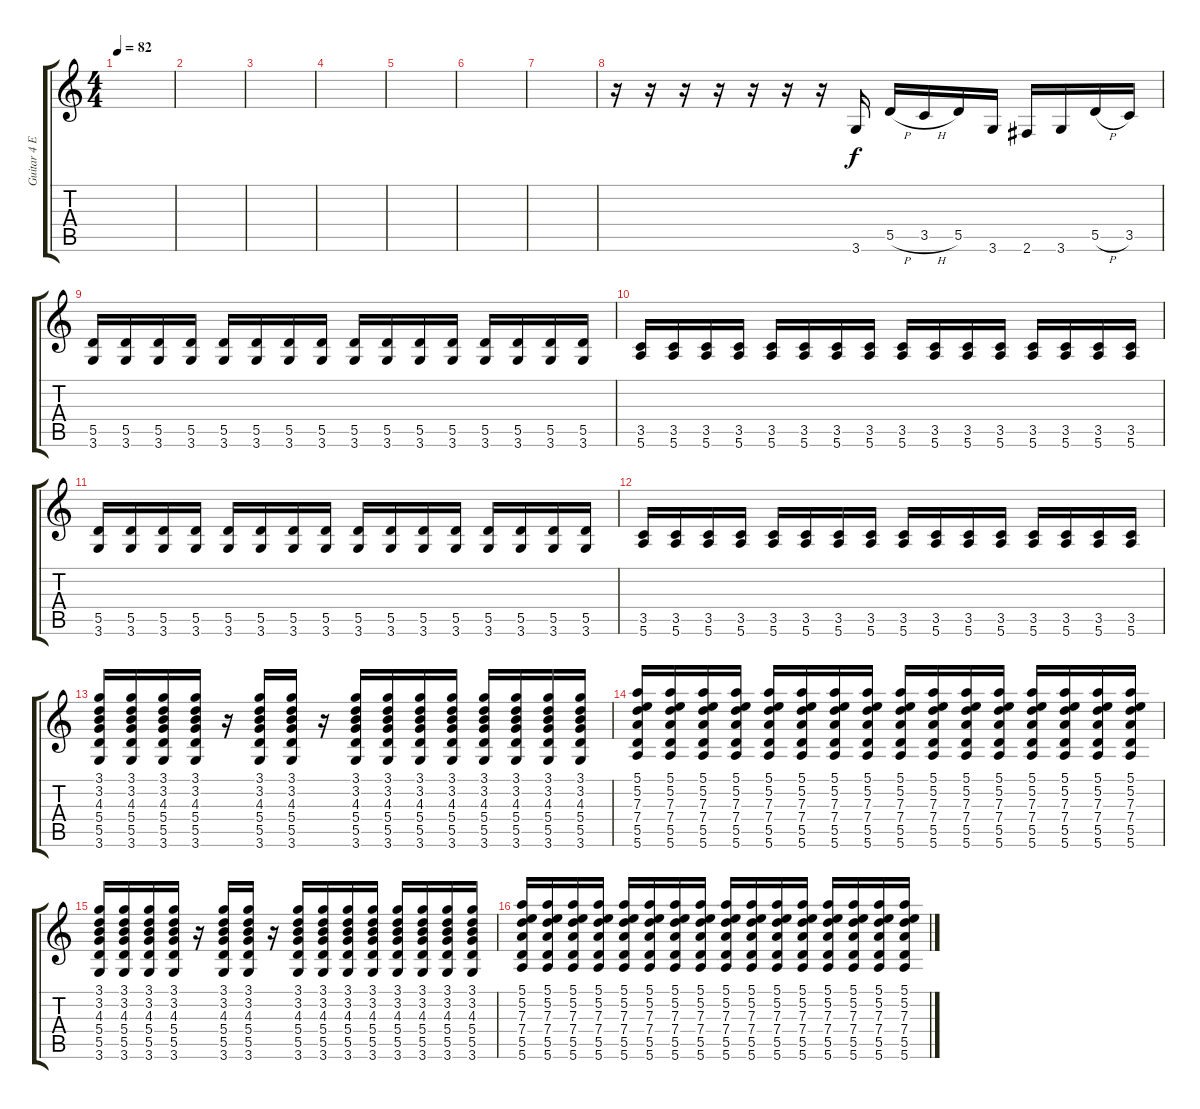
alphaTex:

\track ("Guitar 4 Electric" "Guitar 4 E") {instrument distortionguitar}
\staff {score tabs}
\tuning (E4 B3 G3 D3 A2 E2) {hide}
\ts (4 4)
\tempo 82
\clef g2
\ks c
|
|
|
|
|
|
|
r.16 r.16 r.16 r.16 r.16 r.16 r.16 3.6.16 5.5{h}.16 3.5{h}.16 5.5.16 3.6.16 2.6.16 3.6.16 5.5{h}.16 3.5.16 |
(5.5 3.6).16 (5.5 3.6).16 (5.5 3.6).16 (5.5 3.6).16 (5.5 3.6).16 (5.5 3.6).16 (5.5 3.6).16 (5.5 3.6).16 (5.5 3.6).16 (5.5 3.6).16 (5.5 3.6).16 (5.5 3.6).16 (5.5 3.6).16 (5.5 3.6).16 (5.5 3.6).16 (5.5 3.6).16 |
(3.5 5.6).16 (3.5 5.6).16 (3.5 5.6).16 (3.5 5.6).16 (3.5 5.6).16 (3.5 5.6).16 (3.5 5.6).16 (3.5 5.6).16 (3.5 5.6).16 (3.5 5.6).16 (3.5 5.6).16 (3.5 5.6).16 (3.5 5.6).16 (3.5 5.6).16 (3.5 5.6).16 (3.5 5.6).16 |
(5.5 3.6).16 (5.5 3.6).16 (5.5 3.6).16 (5.5 3.6).16 (5.5 3.6).16 (5.5 3.6).16 (5.5 3.6).16 (5.5 3.6).16 (5.5 3.6).16 (5.5 3.6).16 (5.5 3.6).16 (5.5 3.6).16 (5.5 3.6).16 (5.5 3.6).16 (5.5 3.6).16 (5.5 3.6).16 |
(3.5 5.6).16 (3.5 5.6).16 (3.5 5.6).16 (3.5 5.6).16 (3.5 5.6).16 (3.5 5.6).16 (3.5 5.6).16 (3.5 5.6).16 (3.5 5.6).16 (3.5 5.6).16 (3.5 5.6).16 (3.5 5.6).16 (3.5 5.6).16 (3.5 5.6).16 (3.5 5.6).16 (3.5 5.6).16 |
(3.1 3.2 4.3 5.4 5.5 3.6).16{volume 7} (3.1 3.2 4.3 5.4 5.5 3.6).16 (3.1 3.2 4.3 5.4 5.5 3.6).16 (3.1 3.2 4.3 5.4 5.5 3.6).16 r.16 (3.1 3.2 4.3 5.4 5.5 3.6).16 (3.1 3.2 4.3 5.4 5.5 3.6).16 r.16 (3.1 3.2 4.3 5.4 5.5 3.6).16 (3.1 3.2 4.3 5.4 5.5 3.6).16 (3.1 3.2 4.3 5.4 5.5 3.6).16 (3.1 3.2 4.3 5.4 5.5 3.6).16 (3.1 3.2 4.3 5.4 5.5 3.6).16 (3.1 3.2 4.3 5.4 5.5 3.6).16 (3.1 3.2 4.3 5.4 5.5 3.6).16 (3.1 3.2 4.3 5.4 5.5 3.6).16 |
(5.1 5.2 7.3 7.4 5.5 5.6).16 (5.1 5.2 7.3 7.4 5.5 5.6).16 (5.1 5.2 7.3 7.4 5.5 5.6).16 (5.1 5.2 7.3 7.4 5.5 5.6).16 (5.1 5.2 7.3 7.4 5.5 5.6).16 (5.1 5.2 7.3 7.4 5.5 5.6).16 (5.1 5.2 7.3 7.4 5.5 5.6).16 (5.1 5.2 7.3 7.4 5.5 5.6).16 (5.1 5.2 7.3 7.4 5.5 5.6).16 (5.1 5.2 7.3 7.4 5.5 5.6).16 (5.1 5.2 7.3 7.4 5.5 5.6).16 (5.1 5.2 7.3 7.4 5.5 5.6).16 (5.1 5.2 7.3 7.4 5.5 5.6).16 (5.1 5.2 7.3 7.4 5.5 5.6).16 (5.1 5.2 7.3 7.4 5.5 5.6).16 (5.1 5.2 7.3 7.4 5.5 5.6).16 |
(3.1 3.2 4.3 5.4 5.5 3.6).16 (3.1 3.2 4.3 5.4 5.5 3.6).16 (3.1 3.2 4.3 5.4 5.5 3.6).16 (3.1 3.2 4.3 5.4 5.5 3.6).16 r.16 (3.1 3.2 4.3 5.4 5.5 3.6).16 (3.1 3.2 4.3 5.4 5.5 3.6).16 r.16 (3.1 3.2 4.3 5.4 5.5 3.6).16 (3.1 3.2 4.3 5.4 5.5 3.6).16 (3.1 3.2 4.3 5.4 5.5 3.6).16 (3.1 3.2 4.3 5.4 5.5 3.6).16 (3.1 3.2 4.3 5.4 5.5 3.6).16 (3.1 3.2 4.3 5.4 5.5 3.6).16 (3.1 3.2 4.3 5.4 5.5 3.6).16 (3.1 3.2 4.3 5.4 5.5 3.6).16 |
(5.1 5.2 7.3 7.4 5.5 5.6).16 (5.1 5.2 7.3 7.4 5.5 5.6).16 (5.1 5.2 7.3 7.4 5.5 5.6).16 (5.1 5.2 7.3 7.4 5.5 5.6).16 (5.1 5.2 7.3 7.4 5.5 5.6).16 (5.1 5.2 7.3 7.4 5.5 5.6).16 (5.1 5.2 7.3 7.4 5.5 5.6).16 (5.1 5.2 7.3 7.4 5.5 5.6).16 (5.1 5.2 7.3 7.4 5.5 5.6).16 (5.1 5.2 7.3 7.4 5.5 5.6).16 (5.1 5.2 7.3 7.4 5.5 5.6).16 (5.1 5.2 7.3 7.4 5.5 5.6).16 (5.1 5.2 7.3 7.4 5.5 5.6).16 (5.1 5.2 7.3 7.4 5.5 5.6).16 (5.1 5.2 7.3 7.4 5.5 5.6).16 (5.1 5.2 7.3 7.4 5.5 5.6).16
